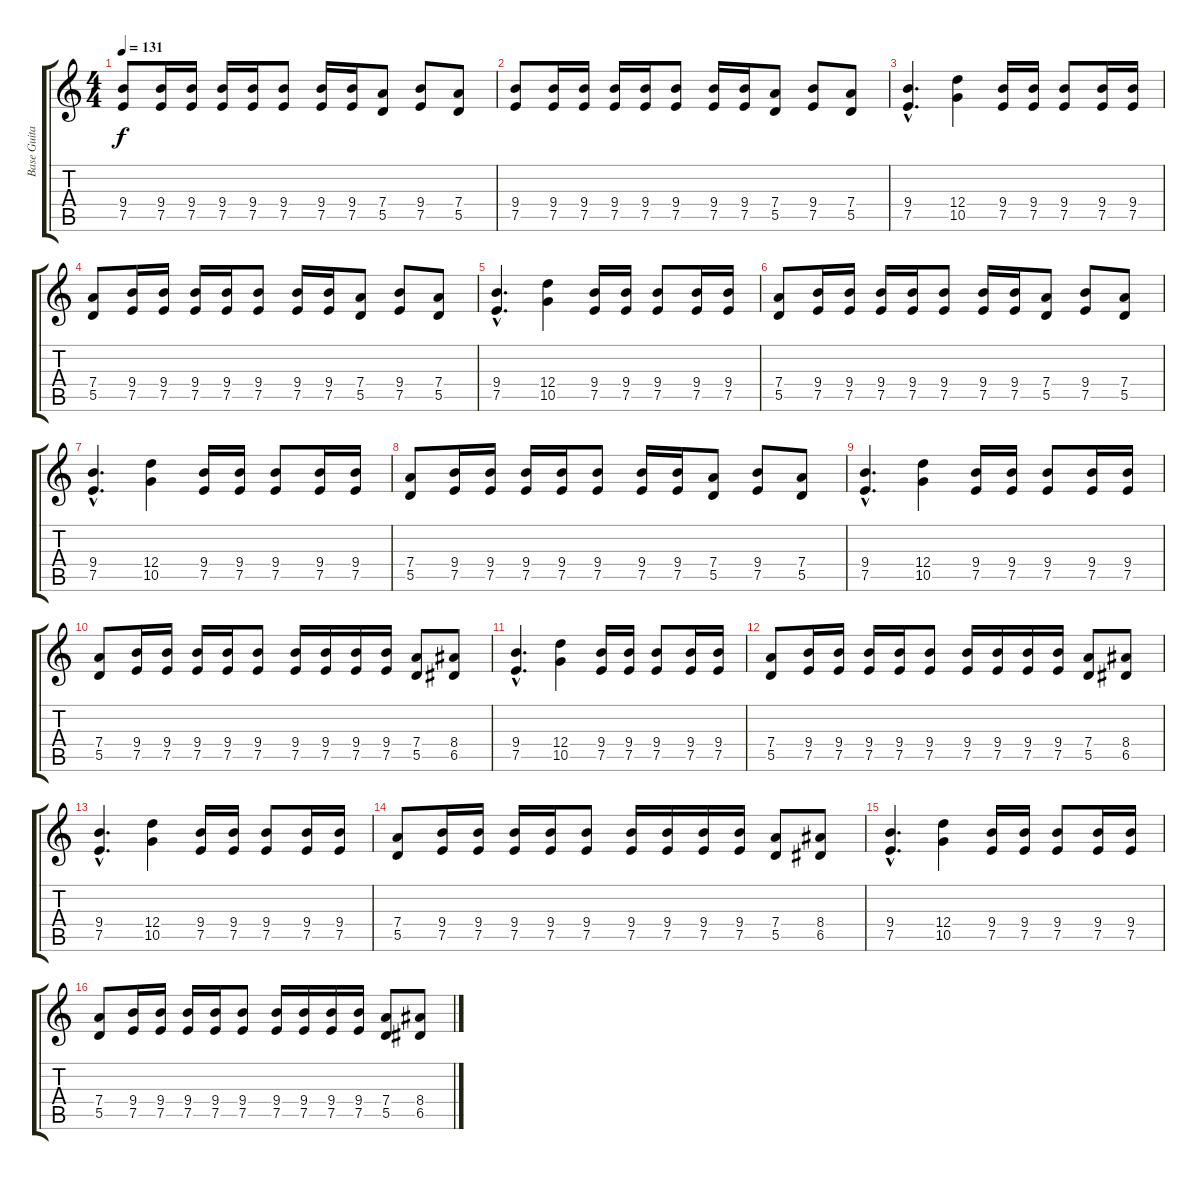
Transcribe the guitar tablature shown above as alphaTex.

\track ("Base Guitar" "Base Guita") {instrument distortionguitar}
\staff {score tabs}
\tuning (E4 B3 G3 D3 A2 E2) {hide}
\ts (4 4)
\tempo 131
\clef g2
\ks c
(9.4 7.5).8{dy f} (9.4 7.5).16 (9.4 7.5).16 (9.4 7.5).16 (9.4 7.5).16 (9.4 7.5).8 (9.4 7.5).16 (9.4 7.5).16 (7.4 5.5).8 (9.4 7.5).8 (7.4 5.5).8 |
(9.4 7.5).8 (9.4 7.5).16 (9.4 7.5).16 (9.4 7.5).16 (9.4 7.5).16 (9.4 7.5).8 (9.4 7.5).16 (9.4 7.5).16 (7.4 5.5).8 (9.4 7.5).8 (7.4 5.5).8 |
(9.4{hac} 7.5{hac}).4{d} (12.4 10.5).4 (9.4 7.5).16 (9.4 7.5).16 (9.4 7.5).8 (9.4 7.5).16 (9.4 7.5).16 |
(7.4 5.5).8 (9.4 7.5).16 (9.4 7.5).16 (9.4 7.5).16 (9.4 7.5).16 (9.4 7.5).8 (9.4 7.5).16 (9.4 7.5).16 (7.4 5.5).8 (9.4 7.5).8 (7.4 5.5).8 |
(9.4{hac} 7.5{hac}).4{d} (12.4 10.5).4 (9.4 7.5).16 (9.4 7.5).16 (9.4 7.5).8 (9.4 7.5).16 (9.4 7.5).16 |
(7.4 5.5).8 (9.4 7.5).16 (9.4 7.5).16 (9.4 7.5).16 (9.4 7.5).16 (9.4 7.5).8 (9.4 7.5).16 (9.4 7.5).16 (7.4 5.5).8 (9.4 7.5).8 (7.4 5.5).8 |
(9.4{hac} 7.5{hac}).4{d} (12.4 10.5).4 (9.4 7.5).16 (9.4 7.5).16 (9.4 7.5).8 (9.4 7.5).16 (9.4 7.5).16 |
(7.4 5.5).8 (9.4 7.5).16 (9.4 7.5).16 (9.4 7.5).16 (9.4 7.5).16 (9.4 7.5).8 (9.4 7.5).16 (9.4 7.5).16 (7.4 5.5).8 (9.4 7.5).8 (7.4 5.5).8 |
(9.4{hac} 7.5{hac}).4{d} (12.4 10.5).4 (9.4 7.5).16 (9.4 7.5).16 (9.4 7.5).8 (9.4 7.5).16 (9.4 7.5).16 |
(7.4 5.5).8 (9.4 7.5).16 (9.4 7.5).16 (9.4 7.5).16 (9.4 7.5).16 (9.4 7.5).8 (9.4 7.5).16 (9.4 7.5).16 (9.4 7.5).16 (9.4 7.5).16 (7.4 5.5).8 (8.4 6.5).8 |
(9.4{hac} 7.5{hac}).4{d} (12.4 10.5).4 (9.4 7.5).16 (9.4 7.5).16 (9.4 7.5).8 (9.4 7.5).16 (9.4 7.5).16 |
(7.4 5.5).8 (9.4 7.5).16 (9.4 7.5).16 (9.4 7.5).16 (9.4 7.5).16 (9.4 7.5).8 (9.4 7.5).16 (9.4 7.5).16 (9.4 7.5).16 (9.4 7.5).16 (7.4 5.5).8 (8.4 6.5).8 |
(9.4{hac} 7.5{hac}).4{d} (12.4 10.5).4 (9.4 7.5).16 (9.4 7.5).16 (9.4 7.5).8 (9.4 7.5).16 (9.4 7.5).16 |
(7.4 5.5).8 (9.4 7.5).16 (9.4 7.5).16 (9.4 7.5).16 (9.4 7.5).16 (9.4 7.5).8 (9.4 7.5).16 (9.4 7.5).16 (9.4 7.5).16 (9.4 7.5).16 (7.4 5.5).8 (8.4 6.5).8 |
(9.4{hac} 7.5{hac}).4{d} (12.4 10.5).4 (9.4 7.5).16 (9.4 7.5).16 (9.4 7.5).8 (9.4 7.5).16 (9.4 7.5).16 |
(7.4 5.5).8 (9.4 7.5).16 (9.4 7.5).16 (9.4 7.5).16 (9.4 7.5).16 (9.4 7.5).8 (9.4 7.5).16 (9.4 7.5).16 (9.4 7.5).16 (9.4 7.5).16 (7.4 5.5).8 (8.4 6.5).8
